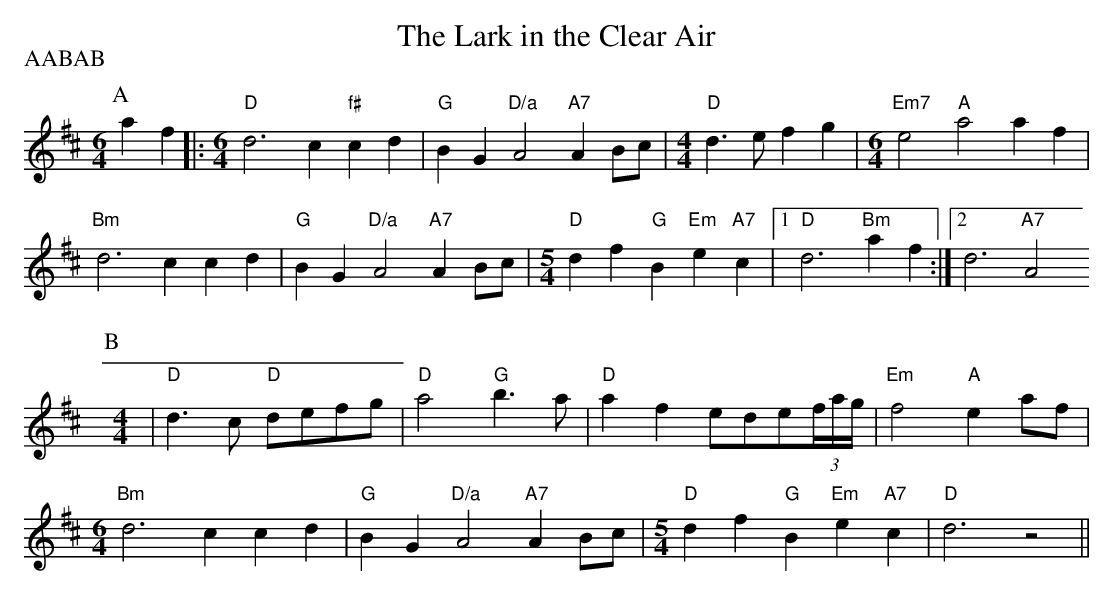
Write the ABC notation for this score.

X:1
T:The Lark in the Clear Air
P:AABAB
M:6/4
L:1/4
K:D
P:A
af \
|:[M:6/4]  "D"d3 c"f#"cd|"G"BG"D/a"A2"A7"AB/2c/2|\
[M:4/4]"D"d3/2e/2 fg| [M:6/4] "Em7"e2"A"a2af|
"Bm"d3 ccd|"G"BG"D/a"A2"A7"AB/2c/2| [M:5/4]"D"df"G"B"Em"e"A7"c|1"D"d3 "Bm"af  :|2 d3 "A7"A2
P:B
[M:4/4] |"D"d3/2c/2 "D"d/2e/2f/2g/2|"D"a2 "G"b3/2a/2|"D"af e/2d/2e/2(3f/4a/4g/4\
|"Em"f2 "A"ea/2f/2|
[M:6/4] "Bm"d3 ccd|"G"BG"D/a"A2"A7"AB/2c/2|[M:5/4] "D"df"G"B"Em"e"A7"c|"D"d3 z2 ||
